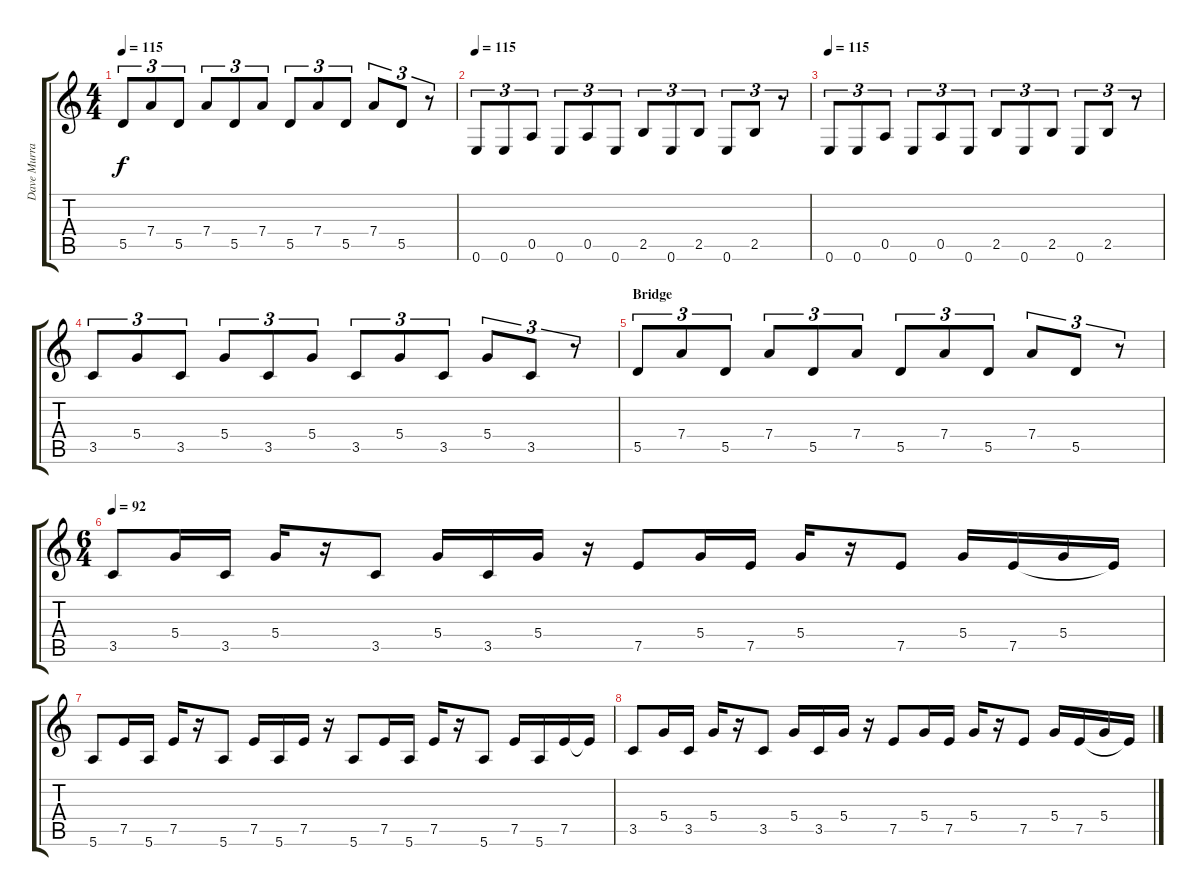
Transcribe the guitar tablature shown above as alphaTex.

\track ("Dave Murray" "Dave Murra") {instrument acousticguitarsteel}
\staff {score tabs}
\tuning (E4 B3 G3 D3 A2 E2) {hide}
\ts (4 4)
\tempo 115
\clef g2
\ks c
5.5.8{tu (3 2) dy f} 7.4.8{tu (3 2)} 5.5.8{tu (3 2)} 7.4.8{tu (3 2)} 5.5.8{tu (3 2)} 7.4.8{tu (3 2)} 5.5.8{tu (3 2)} 7.4.8{tu (3 2)} 5.5.8{tu (3 2)} 7.4.8{tu (3 2)} 5.5.8{tu (3 2)} r.8{tu (3 2)} |
\tempo 115
0.6.8{tu (3 2)} 0.6.8{tu (3 2)} 0.5.8{tu (3 2)} 0.6.8{tu (3 2)} 0.5.8{tu (3 2)} 0.6.8{tu (3 2)} 2.5.8{tu (3 2)} 0.6.8{tu (3 2)} 2.5.8{tu (3 2)} 0.6.8{tu (3 2)} 2.5.8{tu (3 2)} r.8{tu (3 2)} |
\tempo 115
0.6.8{tu (3 2)} 0.6.8{tu (3 2)} 0.5.8{tu (3 2)} 0.6.8{tu (3 2)} 0.5.8{tu (3 2)} 0.6.8{tu (3 2)} 2.5.8{tu (3 2)} 0.6.8{tu (3 2)} 2.5.8{tu (3 2)} 0.6.8{tu (3 2)} 2.5.8{tu (3 2)} r.8{tu (3 2)} |
3.5.8{tu (3 2)} 5.4.8{tu (3 2)} 3.5.8{tu (3 2)} 5.4.8{tu (3 2)} 3.5.8{tu (3 2)} 5.4.8{tu (3 2)} 3.5.8{tu (3 2)} 5.4.8{tu (3 2)} 3.5.8{tu (3 2)} 5.4.8{tu (3 2)} 3.5.8{tu (3 2)} r.8{tu (3 2)} |
\section ("" "Bridge")
5.5.8{tu (3 2)} 7.4.8{tu (3 2)} 5.5.8{tu (3 2)} 7.4.8{tu (3 2)} 5.5.8{tu (3 2)} 7.4.8{tu (3 2)} 5.5.8{tu (3 2)} 7.4.8{tu (3 2)} 5.5.8{tu (3 2)} 7.4.8{tu (3 2)} 5.5.8{tu (3 2)} r.8{tu (3 2)} |
\ts (6 4)
\tempo 100
\tempo 92
3.5.8 5.4.16 3.5.16 5.4.16 r.16 3.5.8 5.4.16 3.5.16 5.4.16 r.16 7.5.8 5.4.16 7.5.16 5.4.16 r.16 7.5.8 5.4.16 7.5.16 5.4.16 7.5{t}.16 |
5.6.8 7.5.16 5.6.16 7.5.16 r.16 5.6.8 7.5.16 5.6.16 7.5.16 r.16 5.6.8 7.5.16 5.6.16 7.5.16 r.16 5.6.8 7.5.16 5.6.16 7.5.16 7.5{t}.16 |
3.5.8 5.4.16 3.5.16 5.4.16 r.16 3.5.8 5.4.16 3.5.16 5.4.16 r.16 7.5.8 5.4.16 7.5.16 5.4.16 r.16 7.5.8 5.4.16 7.5.16 5.4.16 7.5{t}.16
